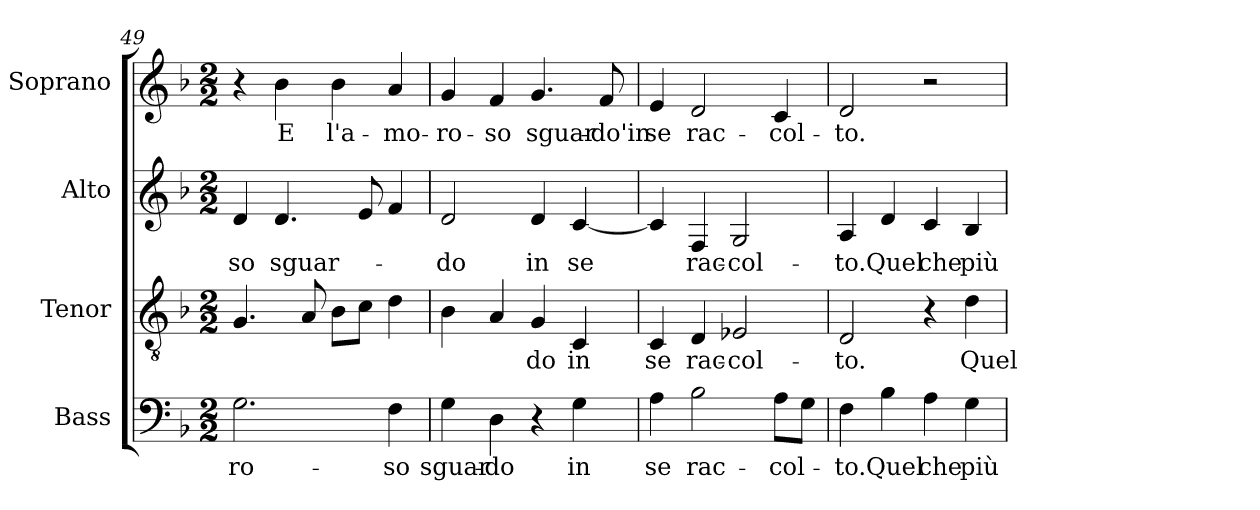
**kern	**text	**kern	**text	**kern	**text	**kern	**text
*part4	*part4	*part3	*part3	*part2	*part2	*part1	*part1
*staff4	*staff4	*staff3	*staff3	*staff2	*staff2	*staff1	*staff1
*I"Bass	*	*I"Tenor	*	*I"Alto	*	*I"Soprano	*
*I'Bass	*	*I'Tenor	*	*I'Alto	*	*I'Soprano	*
*clefF4	*	*clefGv2	*	*clefG2	*	*clefG2	*
*k[b-]	*	*k[b-]	*	*k[b-]	*	*k[b-]	*
*F:	*	*F:	*	*F:	*	*F:	*
*M2/2	*	*M2/2	*	*M2/2	*	*M2/2	*
=49	=49	=49	=49	=49	=49	=49	=49
!	!LO:LY:b:color=#000000	!	!	!	!	!	!
!	!	!	!	!	!LO:LY:b:color=#000000	!	!
2.Gi\	-ro-	4.Gi/	.	4di/	-so	4r	.
!	!	!	!	!	!LO:LY:b:color=#000000	!	!
!	!	!	!	!	!	!	!LO:LY:b:color=#000000
.	.	.	.	4.di/	sguar-	4b-i\	E
.	.	8Ai/	.	.	.	.	.
!	!	!	!	!	!	!	!LO:LY:b:color=#000000
.	.	8B-i\L	.	.	.	4b-i\	l'a-
.	.	8ci\J	.	8ei/	.	.	.
!	!LO:LY:b:color=#000000	!	!	!	!	!	!
!	!	!	!	!	!	!	!LO:LY:b:color=#000000
4Fi\	-so	4di\	.	4fi/	.	4ai/	-mo-
!!LO:LB:g=z
=50	=50	=50	=50	=50	=50	=50	=50
!	!LO:LY:b:color=#000000	!	!	!	!	!	!
!	!	!	!	!	!LO:LY:b:color=#000000	!	!
!	!	!	!	!	!	!	!LO:LY:b:color=#000000
4Gi\	sguar-	4B-i\	.	2di/	-do	4gi/	-ro-
!	!LO:LY:b:color=#000000	!	!	!	!	!	!
!	!	!	!	!	!	!	!LO:LY:b:color=#000000
4Di\	-do	4Ai/	.	.	.	4fi/	-so
!	!	!	!LO:LY:b:color=#000000	!	!	!	!
!	!	!	!	!	!LO:LY:b:color=#000000	!	!
!	!	!	!	!	!	!	!LO:LY:b:color=#000000
4r	.	4Gi/	-do	4di/	in	4.gi/	sguar-
!	!LO:LY:b:color=#000000	!	!	!	!	!	!
!	!	!	!LO:LY:b:color=#000000	!	!	!	!
!	!	!	!	!	!LO:LY:b:color=#000000	!	!
4Gi\	in	4Ci/	in	[4ci/	se	.	.
!	!	!	!	!	!	!	!LO:LY:b:color=#000000
.	.	.	.	.	.	8fi/	-do'in
=51	=51	=51	=51	=51	=51	=51	=51
!	!LO:LY:b:color=#000000	!	!	!	!	!	!
!	!	!	!LO:LY:b:color=#000000	!	!	!	!
!	!	!	!	!	!	!	!LO:LY:b:color=#000000
4Ai\	se	4Ci/	se	4ci/]	.	4ei/	se
!	!LO:LY:b:color=#000000	!	!	!	!	!	!
!	!	!	!LO:LY:b:color=#000000	!	!	!	!
!	!	!	!	!	!LO:LY:b:color=#000000	!	!
!	!	!	!	!	!	!	!LO:LY:b:color=#000000
2B-i\	rac-	4Di/	rac-	4Fi/	rac-	2di/	rac-
!	!	!	!LO:LY:b:color=#000000	!	!	!	!
!	!	!	!	!	!LO:LY:b:color=#000000	!	!
.	.	2E-Xi/	-col-	2Gi/	-col-	.	.
!	!LO:LY:b:color=#000000	!	!	!	!	!	!
!	!	!	!	!	!	!	!LO:LY:b:color=#000000
8Ai\L	-col-	.	.	.	.	4ci/	-col-
8Gi\J	.	.	.	.	.	.	.
=52	=52	=52	=52	=52	=52	=52	=52
!	!LO:LY:b:color=#000000	!	!	!	!	!	!
!	!	!	!LO:LY:b:color=#000000	!	!	!	!
!	!	!	!	!	!LO:LY:b:color=#000000	!	!
!	!	!	!	!	!	!	!LO:LY:b:color=#000000
4Fi\	-to.	2Di/	-to.	4Ai/	-to.	2di/	-to.
!	!LO:LY:b:color=#000000	!	!	!	!	!	!
!	!	!	!	!	!LO:LY:b:color=#000000	!	!
4B-i\	Quel	.	.	4di/	Quel	.	.
!	!LO:LY:b:color=#000000	!	!	!	!	!	!
!	!	!	!	!	!LO:LY:b:color=#000000	!	!
4Ai\	che	4r	.	4ci/	che	2r	.
!	!LO:LY:b:color=#000000	!	!	!	!	!	!
!	!	!	!LO:LY:b:color=#000000	!	!	!	!
!	!	!	!	!	!LO:LY:b:color=#000000	!	!
4Gi\	più	4di\	Quel	4B-i/	più	.	.
=	=	=	=	=	=	=	=
*-	*-	*-	*-	*-	*-	*-	*-
